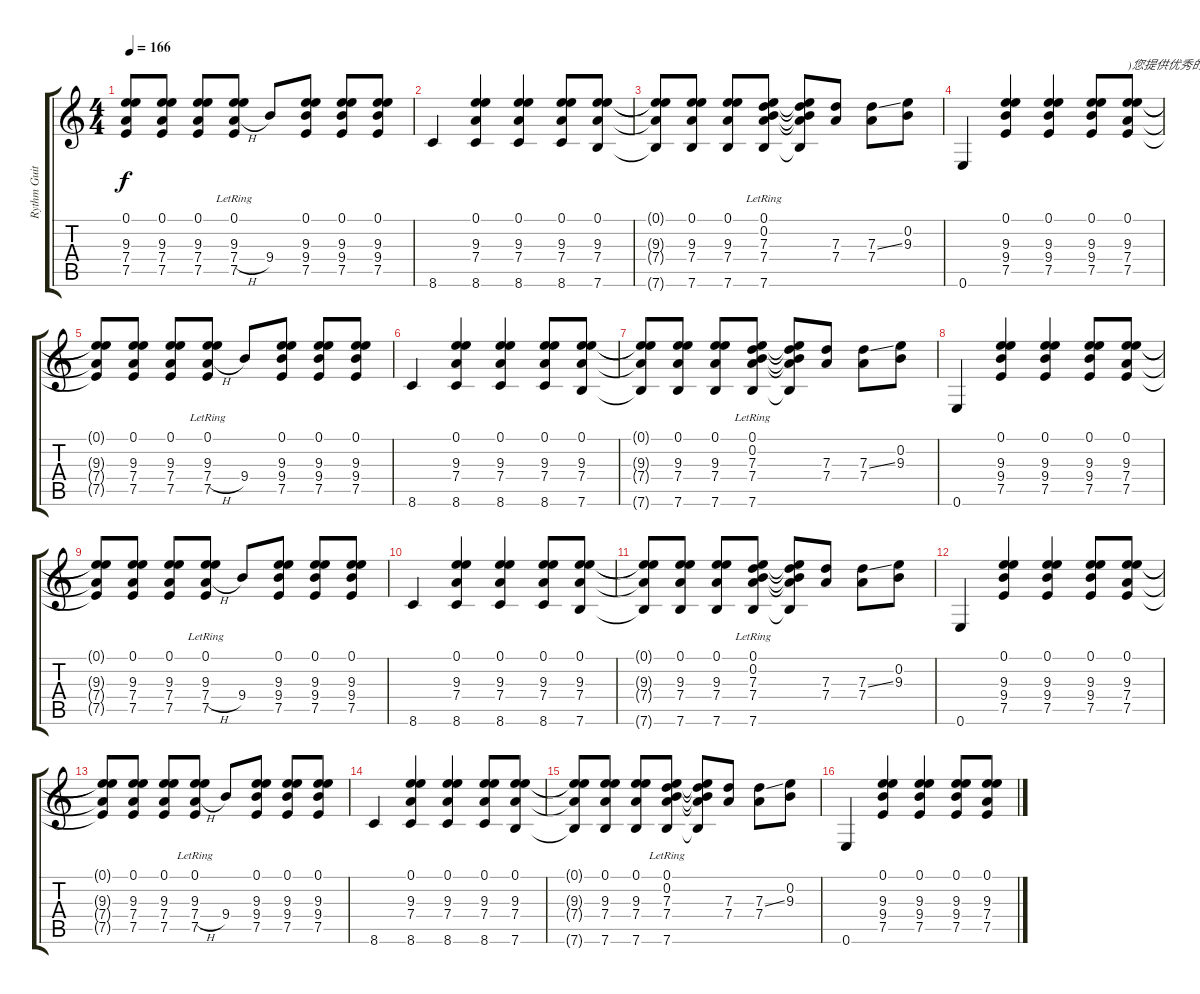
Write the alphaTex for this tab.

\track ("Rythm Guitar" "Rythm Guit") {instrument distortionguitar}
\staff {score tabs}
\tuning (E4 B3 G3 D3 A2 E2) {hide}
\ts (4 4)
\tempo 166
\clef g2
\ks c
(0.1{t} 9.3{t} 7.4{t} 7.5{t}).8{dy f} (0.1 9.3 7.4 7.5).8 (0.1 9.3 7.4 7.5).8 (0.1{lr} 9.3{lr} 7.4{h} 7.5{lr}).8 9.4.8 (0.1 9.3 9.4 7.5).8 (0.1 9.3 9.4 7.5).8 (0.1 9.3 9.4 7.5).8 |
8.6.4 (0.1 9.3 7.4 8.6).4 (0.1 9.3 7.4 8.6).4 (0.1 9.3 7.4 8.6).8 (0.1 9.3 7.4 7.6).8 |
(0.1{t} 9.3{t} 7.4{t} 7.6{t}).8 (0.1 9.3 7.4 7.6).8 (0.1 9.3 7.4 7.6).8 (0.1{lr} 0.2{lr} 7.3{lr} 7.4{lr} 7.6{lr}).8 (0.1{t} 0.2{t} 7.3{t} 7.4{t} 7.6{t}).8 (7.3 7.4).8 (7.3{ss} 7.4).8 (0.2 9.3).8 |
0.6.4 (0.1 9.3 9.4 7.5).4 (0.1 9.3 9.4 7.5).4 (0.1 9.3 9.4 7.5).8 (0.1 9.3 7.4 7.5).8{txt ")您提供优秀的GTP"} |
(0.1{t} 9.3{t} 7.4{t} 7.5{t}).8 (0.1 9.3 7.4 7.5).8 (0.1 9.3 7.4 7.5).8 (0.1{lr} 9.3{lr} 7.4{h} 7.5{lr}).8 9.4.8 (0.1 9.3 9.4 7.5).8 (0.1 9.3 9.4 7.5).8 (0.1 9.3 9.4 7.5).8 |
8.6.4 (0.1 9.3 7.4 8.6).4 (0.1 9.3 7.4 8.6).4 (0.1 9.3 7.4 8.6).8 (0.1 9.3 7.4 7.6).8 |
(0.1{t} 9.3{t} 7.4{t} 7.6{t}).8 (0.1 9.3 7.4 7.6).8 (0.1 9.3 7.4 7.6).8 (0.1{lr} 0.2{lr} 7.3{lr} 7.4{lr} 7.6{lr}).8 (0.1{t} 0.2{t} 7.3{t} 7.4{t} 7.6{t}).8 (7.3 7.4).8 (7.3{ss} 7.4).8 (0.2 9.3).8 |
0.6.4 (0.1 9.3 9.4 7.5).4 (0.1 9.3 9.4 7.5).4 (0.1 9.3 9.4 7.5).8 (0.1 9.3 7.4 7.5).8 |
(0.1{t} 9.3{t} 7.4{t} 7.5{t}).8 (0.1 9.3 7.4 7.5).8 (0.1 9.3 7.4 7.5).8 (0.1{lr} 9.3{lr} 7.4{h} 7.5{lr}).8 9.4.8 (0.1 9.3 9.4 7.5).8 (0.1 9.3 9.4 7.5).8 (0.1 9.3 9.4 7.5).8 |
8.6.4 (0.1 9.3 7.4 8.6).4 (0.1 9.3 7.4 8.6).4 (0.1 9.3 7.4 8.6).8 (0.1 9.3 7.4 7.6).8 |
(0.1{t} 9.3{t} 7.4{t} 7.6{t}).8 (0.1 9.3 7.4 7.6).8 (0.1 9.3 7.4 7.6).8 (0.1{lr} 0.2{lr} 7.3{lr} 7.4{lr} 7.6{lr}).8 (0.1{t} 0.2{t} 7.3{t} 7.4{t} 7.6{t}).8 (7.3 7.4).8 (7.3{ss} 7.4).8 (0.2 9.3).8 |
0.6.4 (0.1 9.3 9.4 7.5).4 (0.1 9.3 9.4 7.5).4 (0.1 9.3 9.4 7.5).8 (0.1 9.3 7.4 7.5).8 |
(0.1{t} 9.3{t} 7.4{t} 7.5{t}).8 (0.1 9.3 7.4 7.5).8 (0.1 9.3 7.4 7.5).8 (0.1{lr} 9.3{lr} 7.4{h} 7.5{lr}).8 9.4.8 (0.1 9.3 9.4 7.5).8 (0.1 9.3 9.4 7.5).8 (0.1 9.3 9.4 7.5).8 |
8.6.4 (0.1 9.3 7.4 8.6).4 (0.1 9.3 7.4 8.6).4 (0.1 9.3 7.4 8.6).8 (0.1 9.3 7.4 7.6).8 |
(0.1{t} 9.3{t} 7.4{t} 7.6{t}).8 (0.1 9.3 7.4 7.6).8 (0.1 9.3 7.4 7.6).8 (0.1{lr} 0.2{lr} 7.3{lr} 7.4{lr} 7.6{lr}).8 (0.1{t} 0.2{t} 7.3{t} 7.4{t} 7.6{t}).8 (7.3 7.4).8 (7.3{ss} 7.4).8 (0.2 9.3).8 |
0.6.4 (0.1 9.3 9.4 7.5).4 (0.1 9.3 9.4 7.5).4 (0.1 9.3 9.4 7.5).8 (0.1 9.3 7.4 7.5).8
